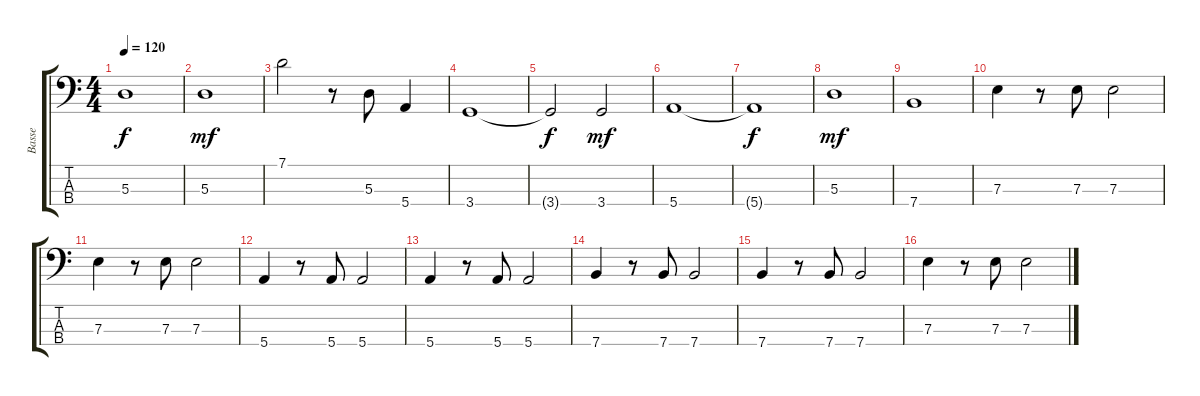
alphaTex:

\track ("Basse" "Basse") {instrument electricbassfinger}
\staff {score tabs}
\tuning (G2 D2 A1 E1) {hide}
\ts (4 4)
\tempo 120
\clef f4
\ks c
5.3{t}.1{dy f} |
5.3.1{dy mf} |
7.1.2 r.8 5.3.8 5.4.4 |
3.4.1 |
3.4{t}.2{dy f} 3.4.2{dy mf} |
5.4.1 |
5.4{t}.1{dy f} |
5.3.1{dy mf} |
7.4.1 |
7.3.4 r.8 7.3.8 7.3.2 |
7.3.4 r.8 7.3.8 7.3.2 |
5.4.4 r.8 5.4.8 5.4.2 |
5.4.4 r.8 5.4.8 5.4.2 |
7.4.4 r.8 7.4.8 7.4.2 |
7.4.4 r.8 7.4.8 7.4.2 |
7.3.4 r.8 7.3.8 7.3.2
